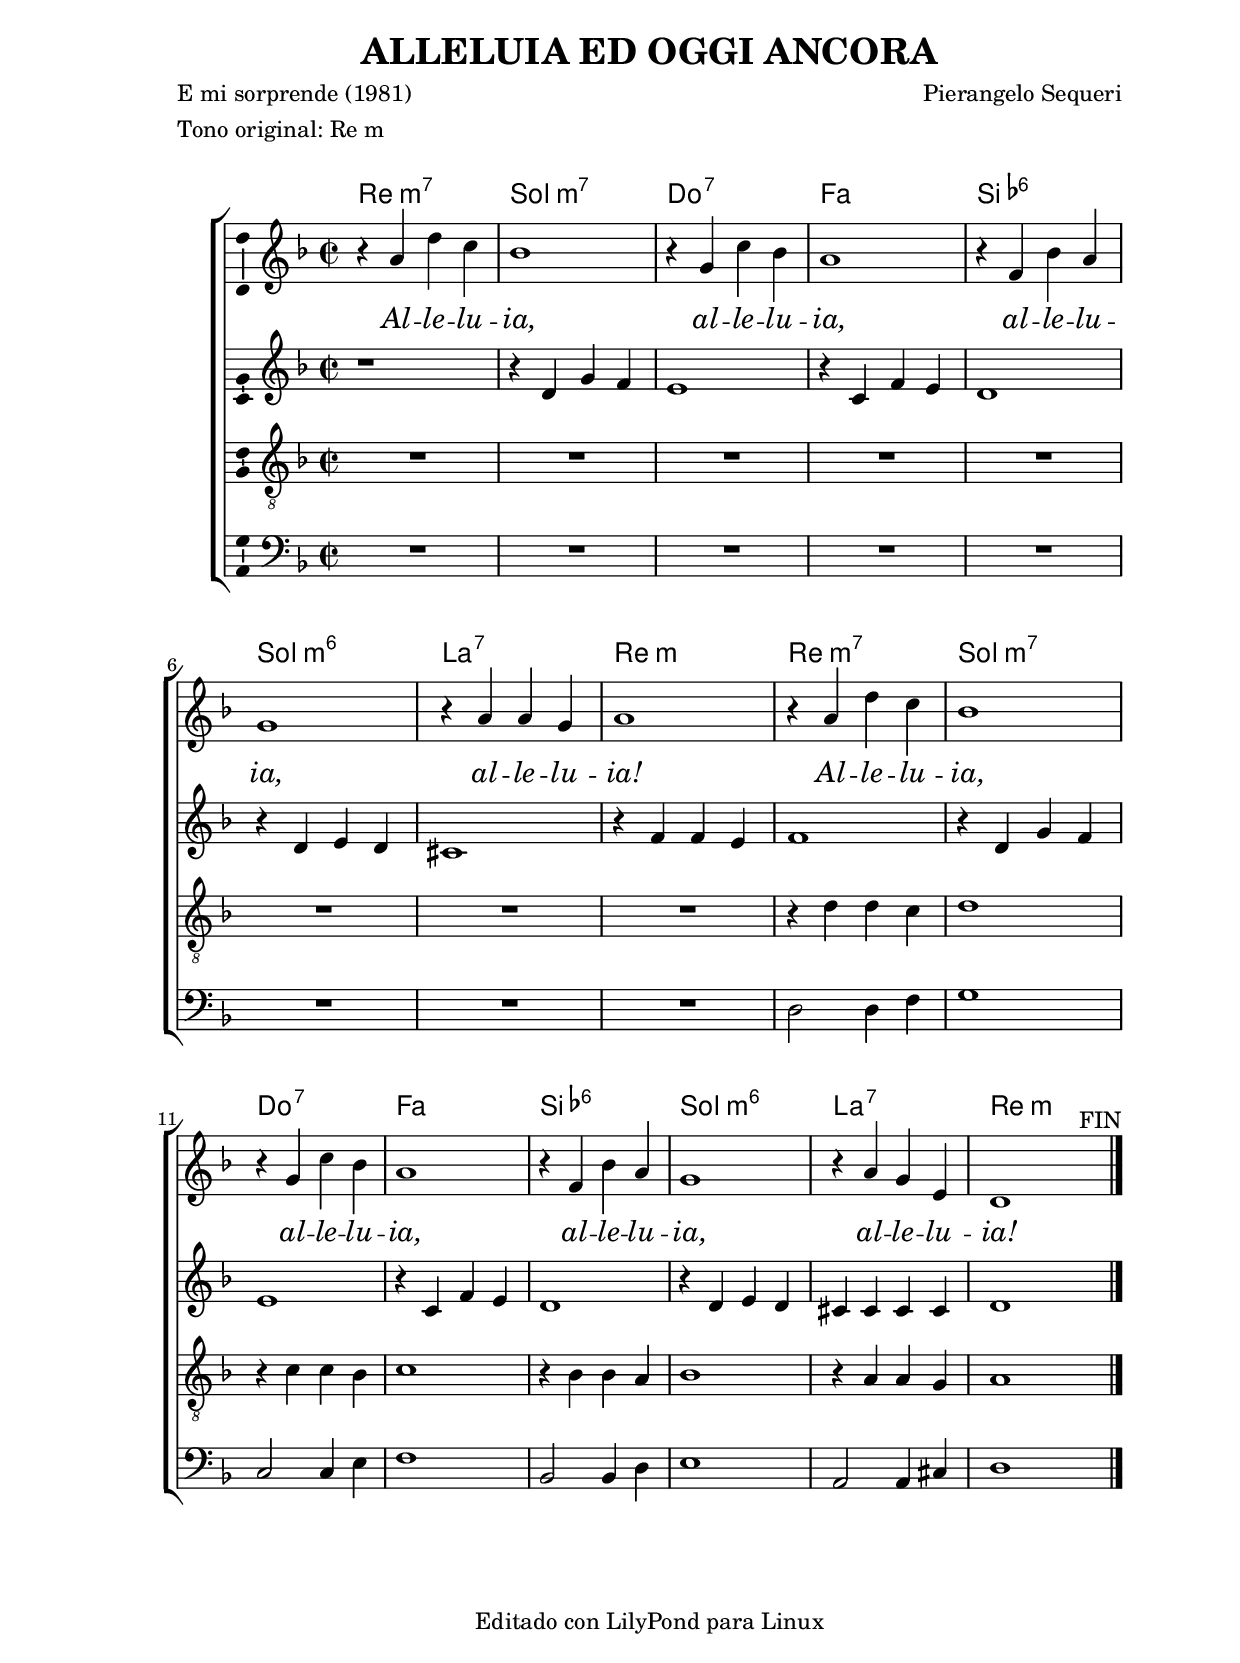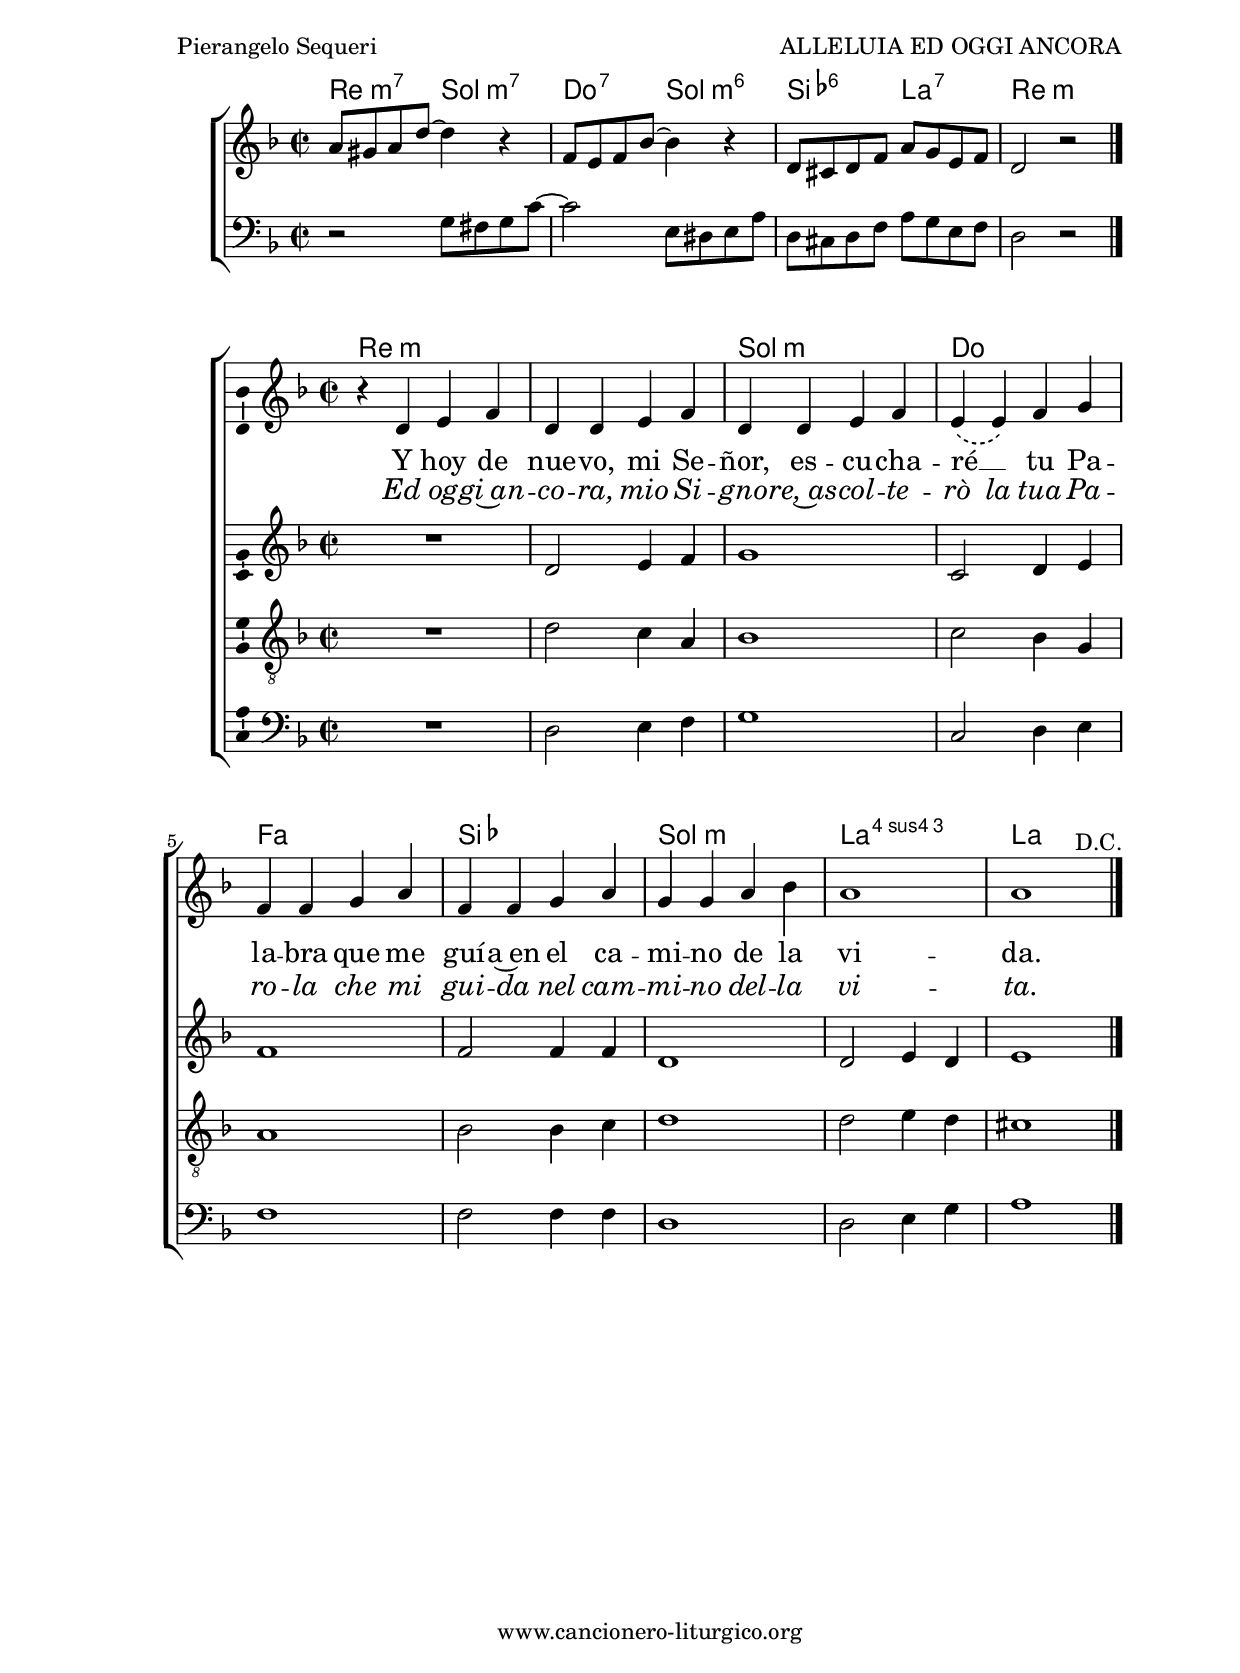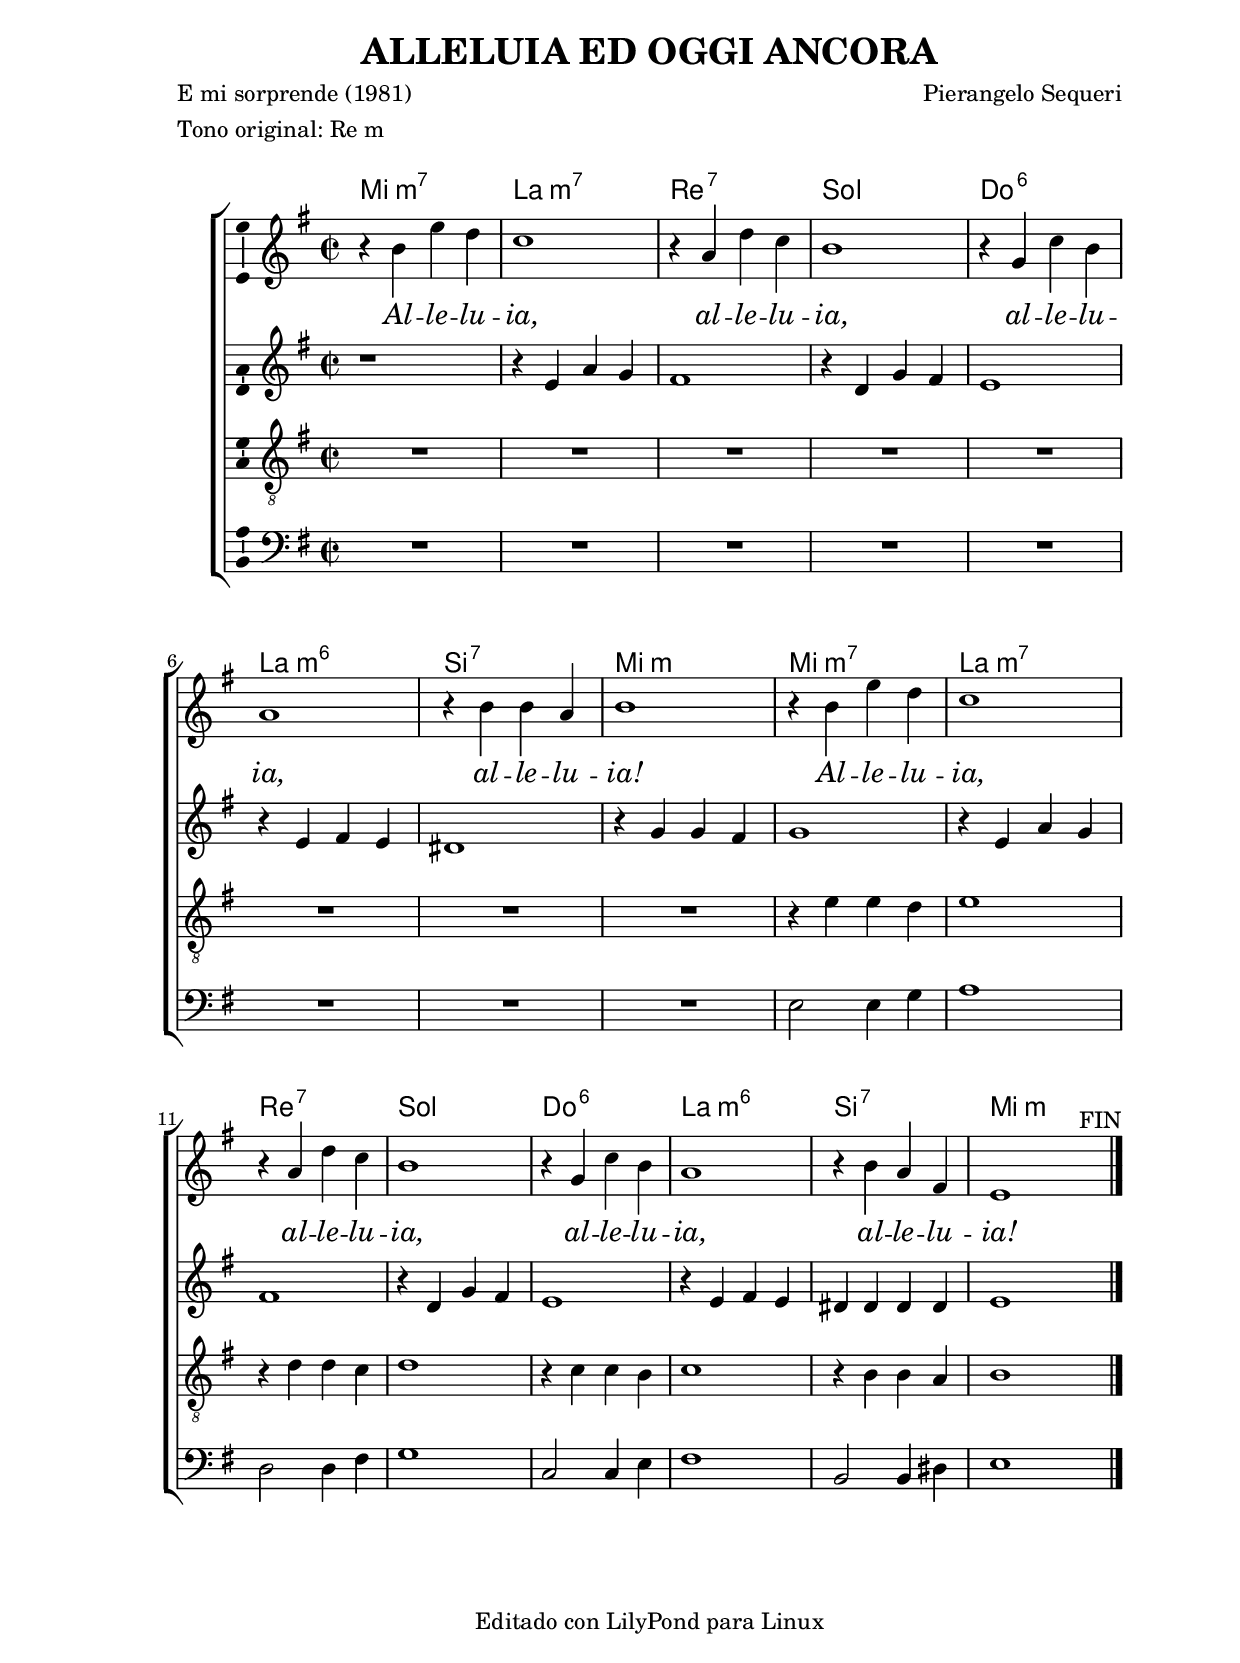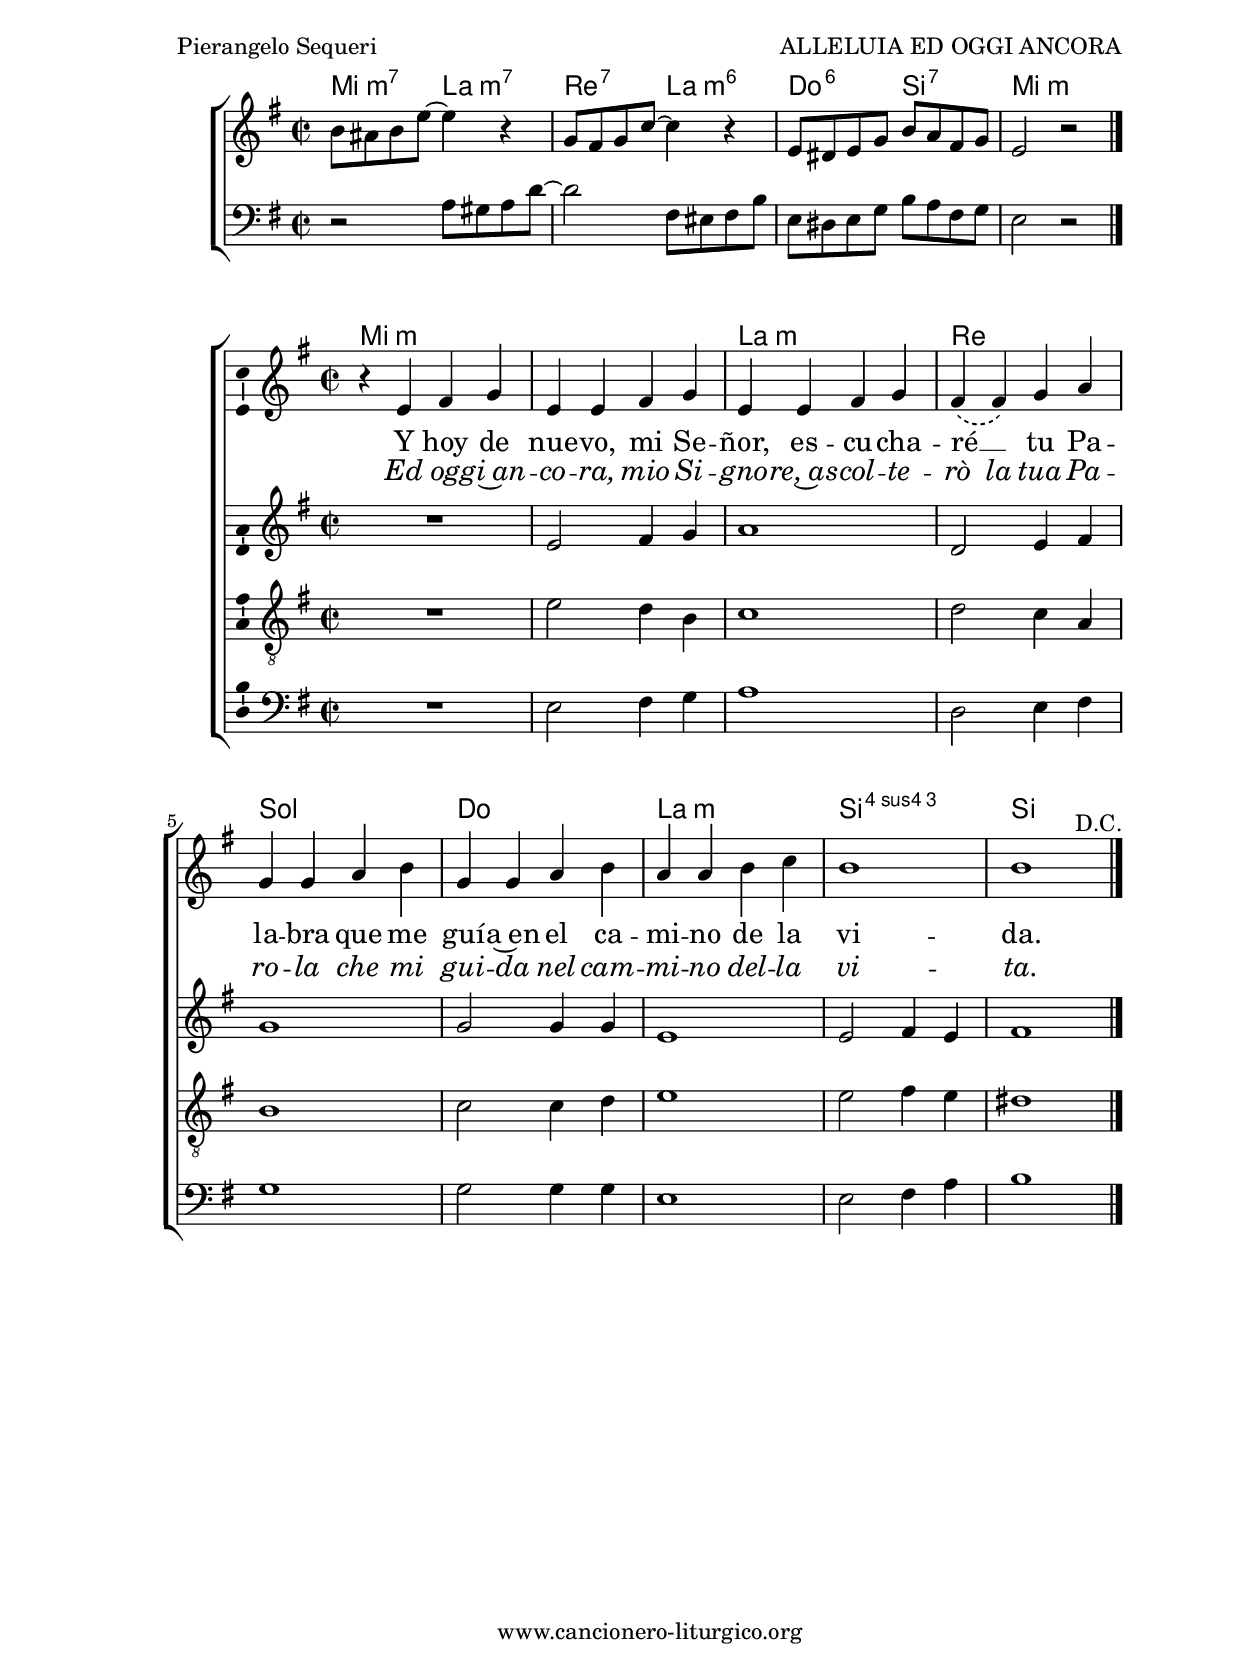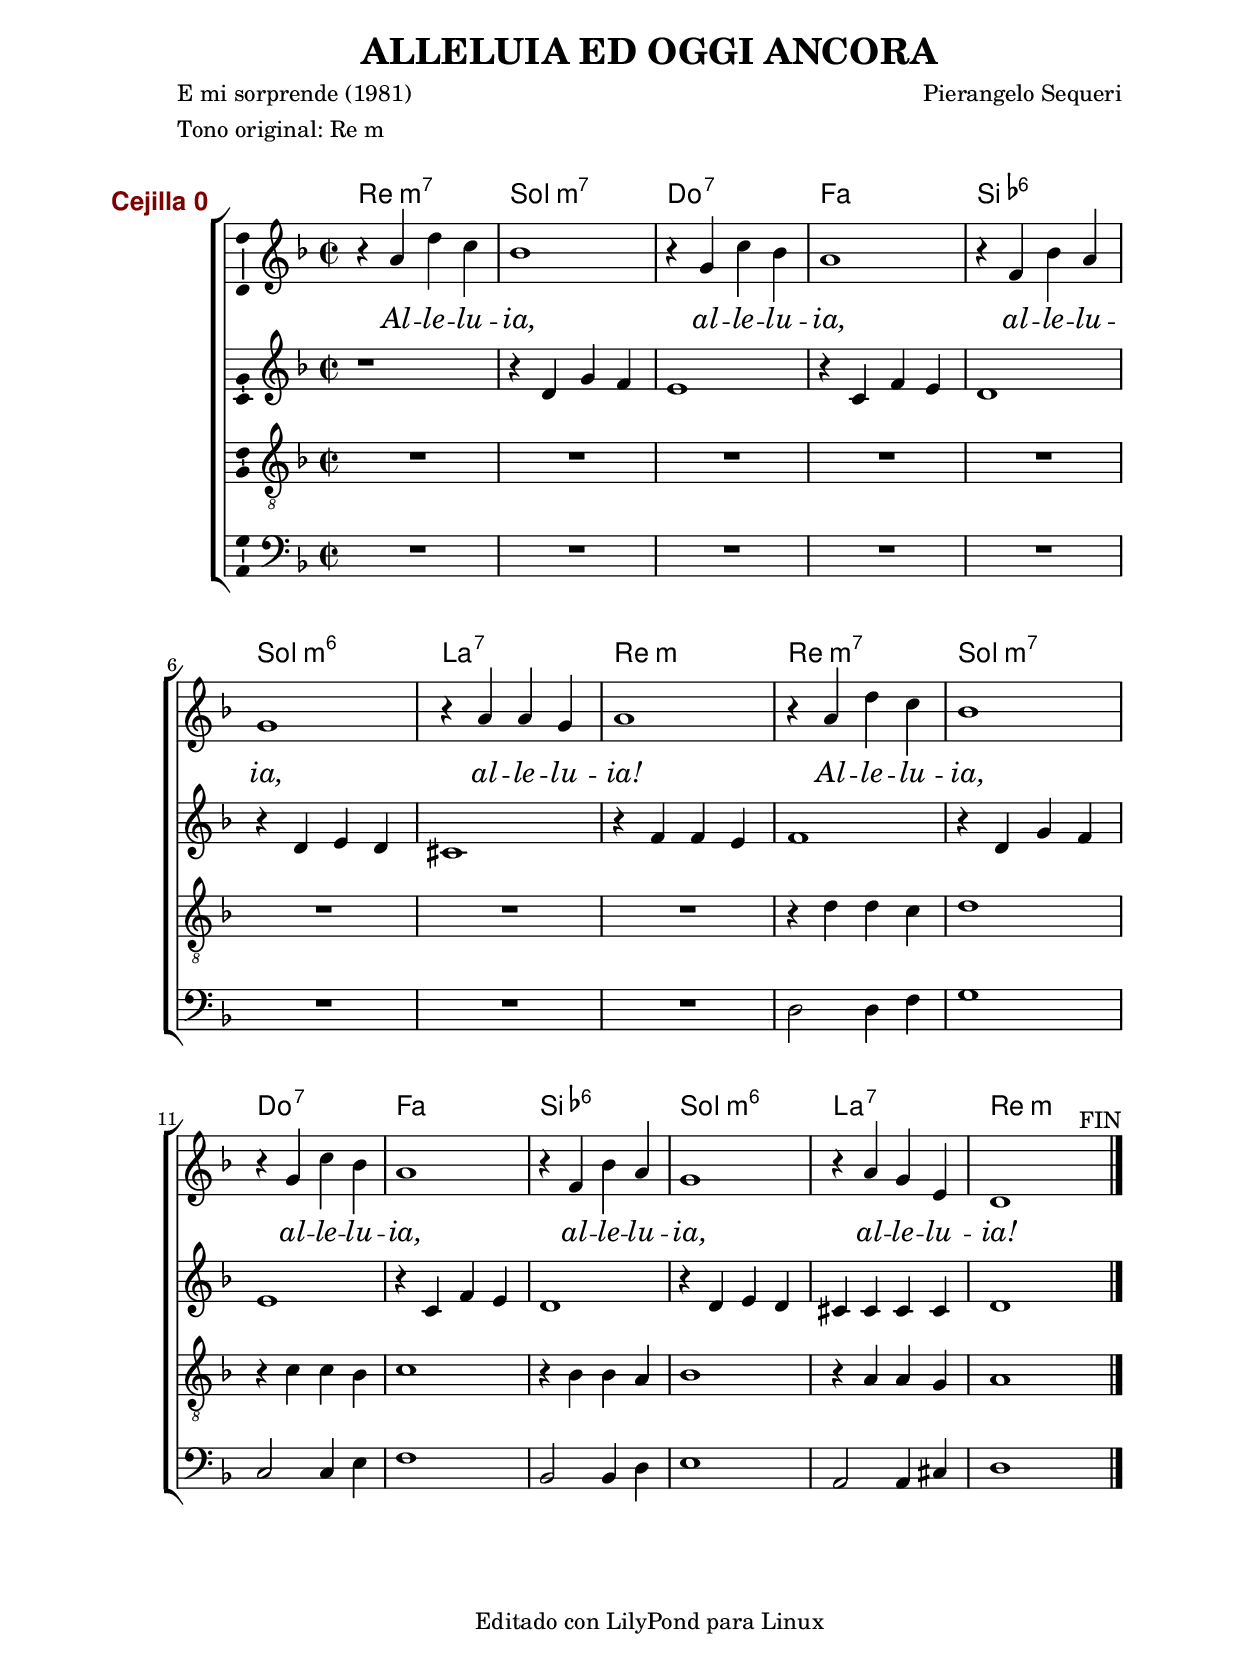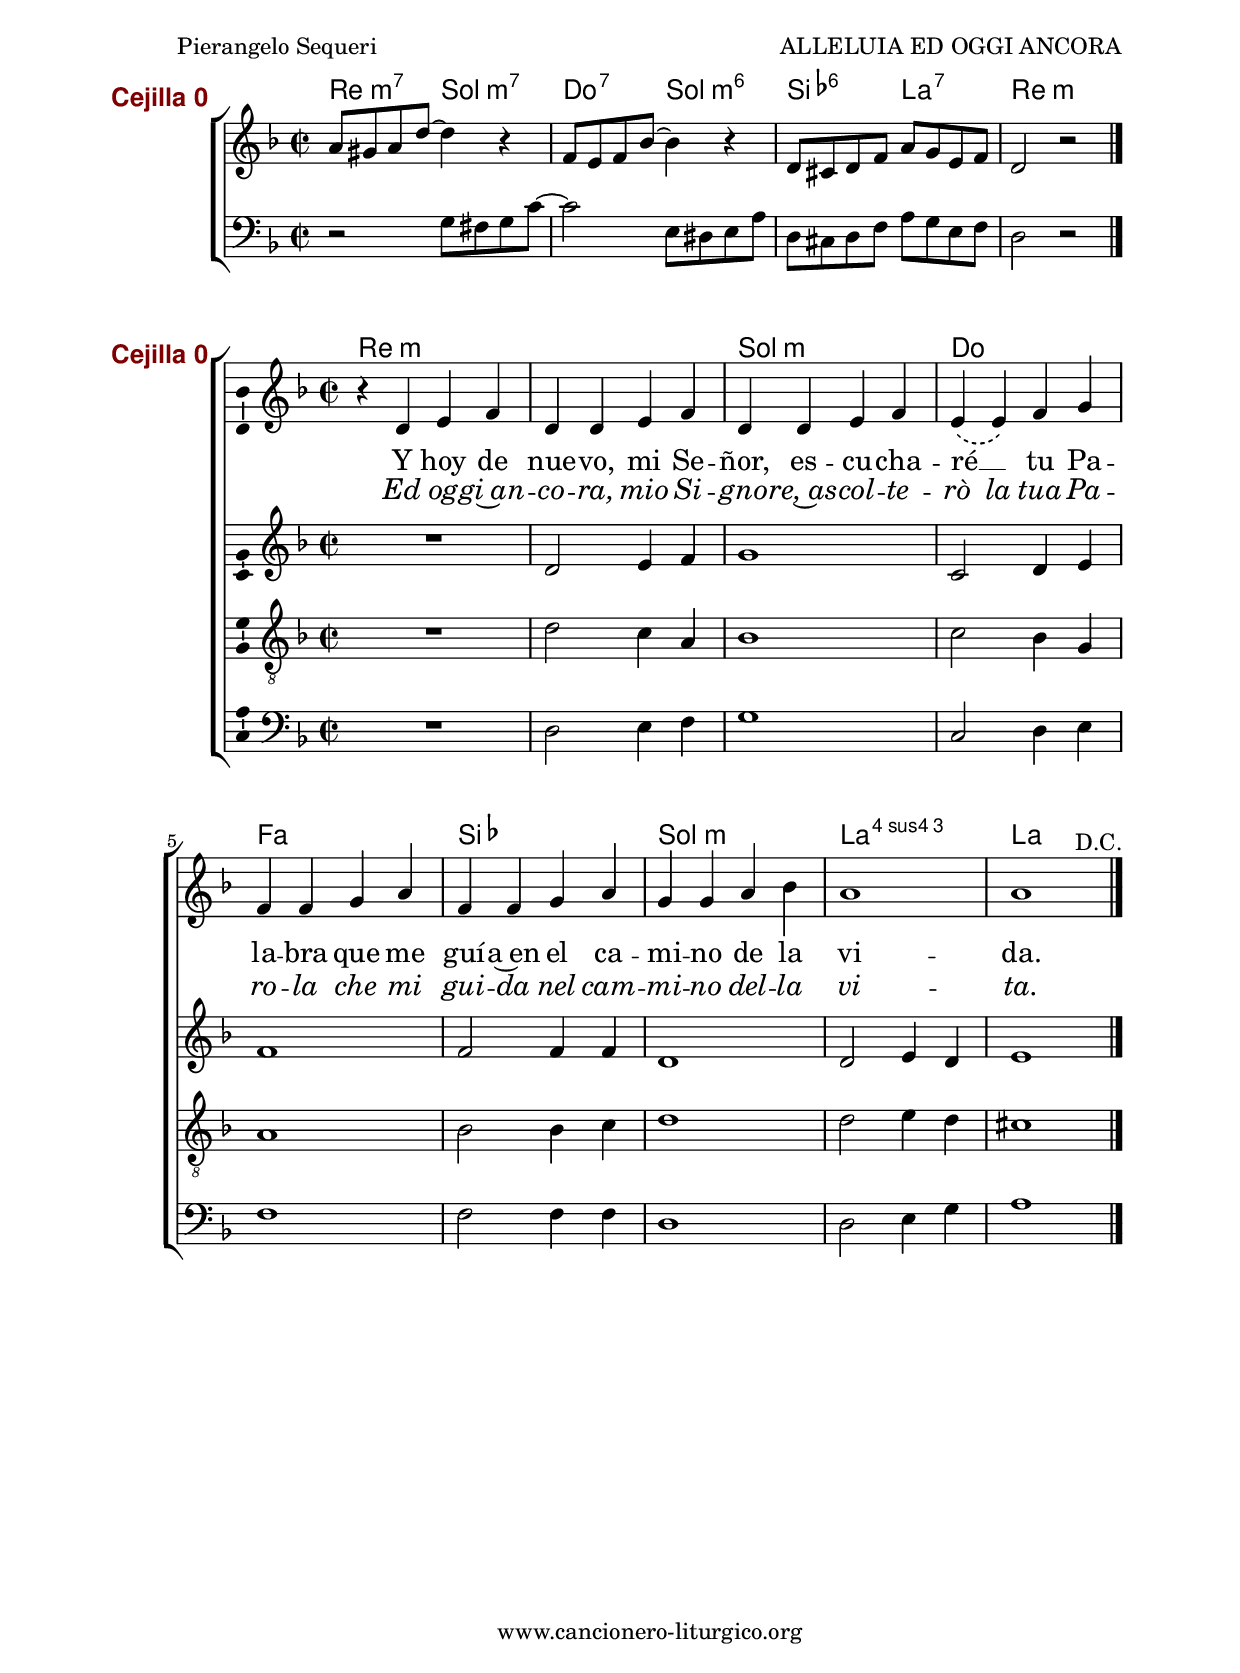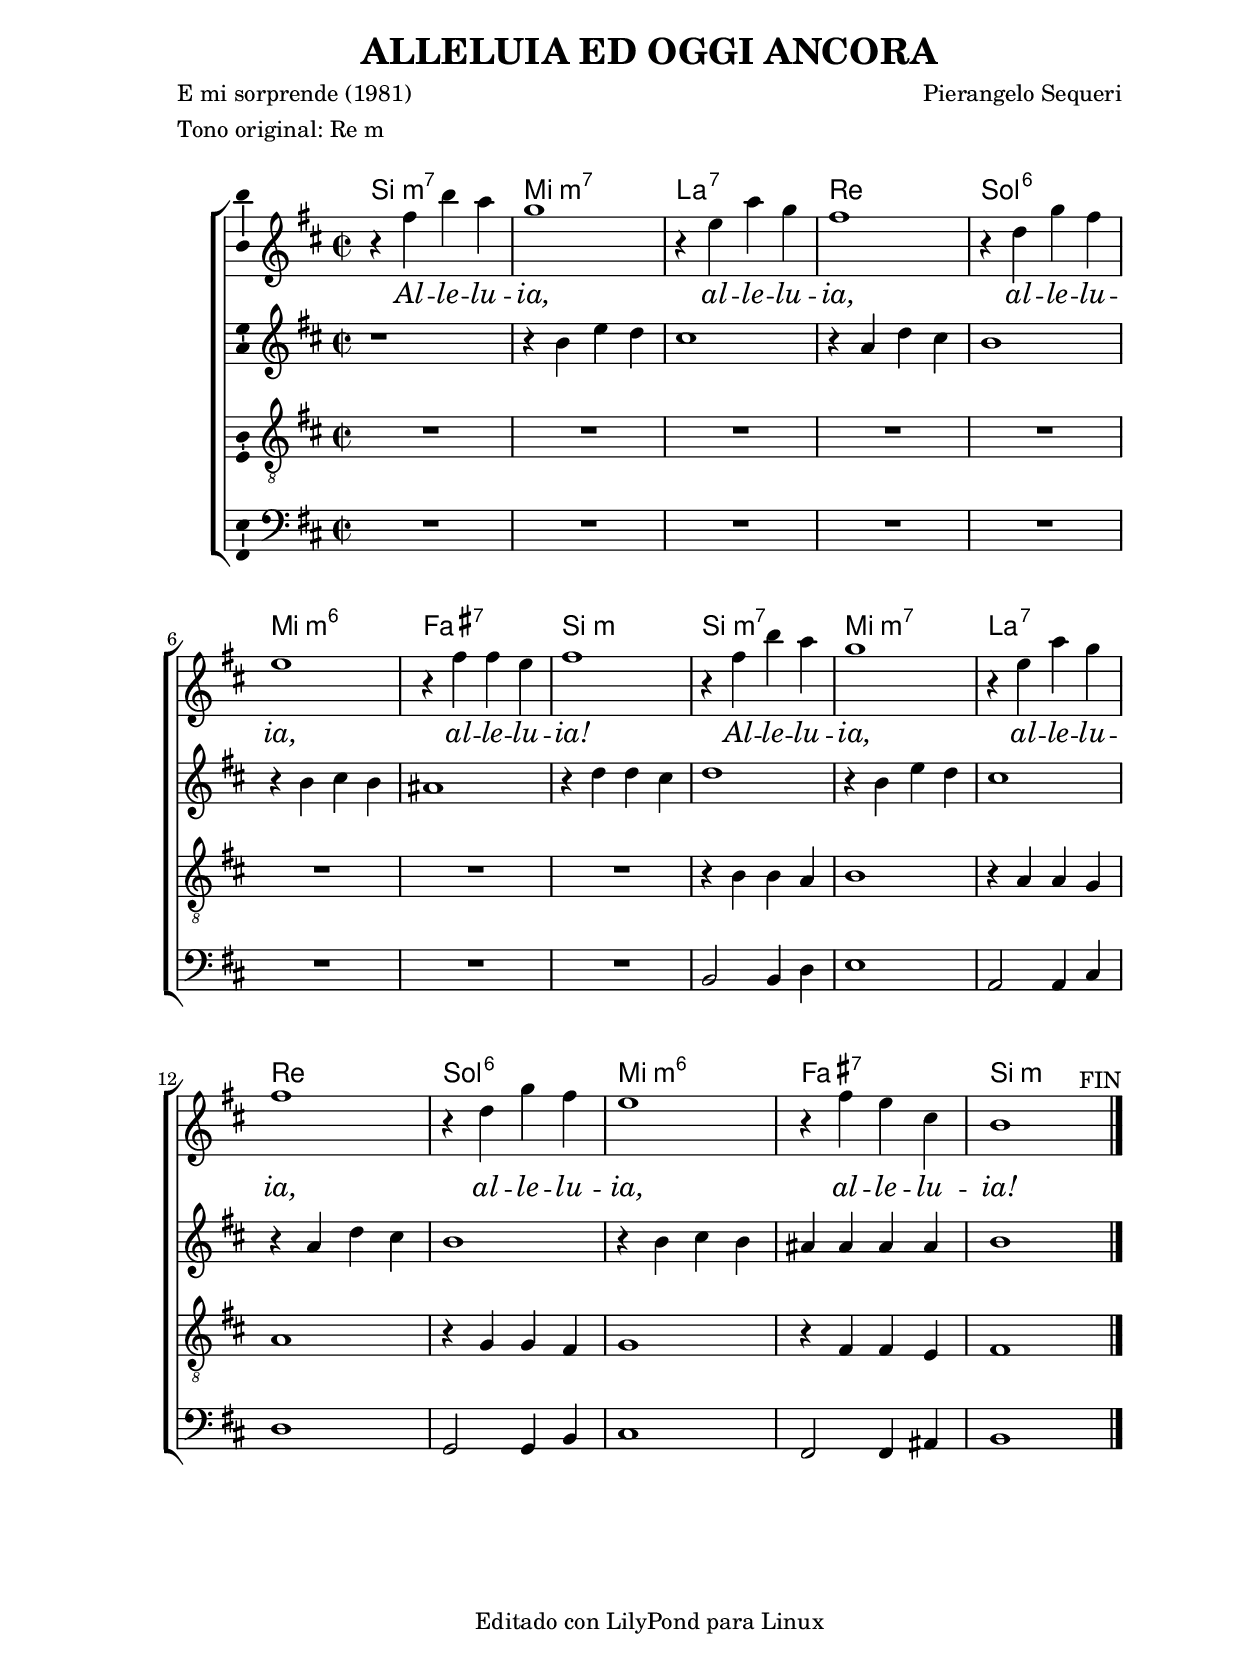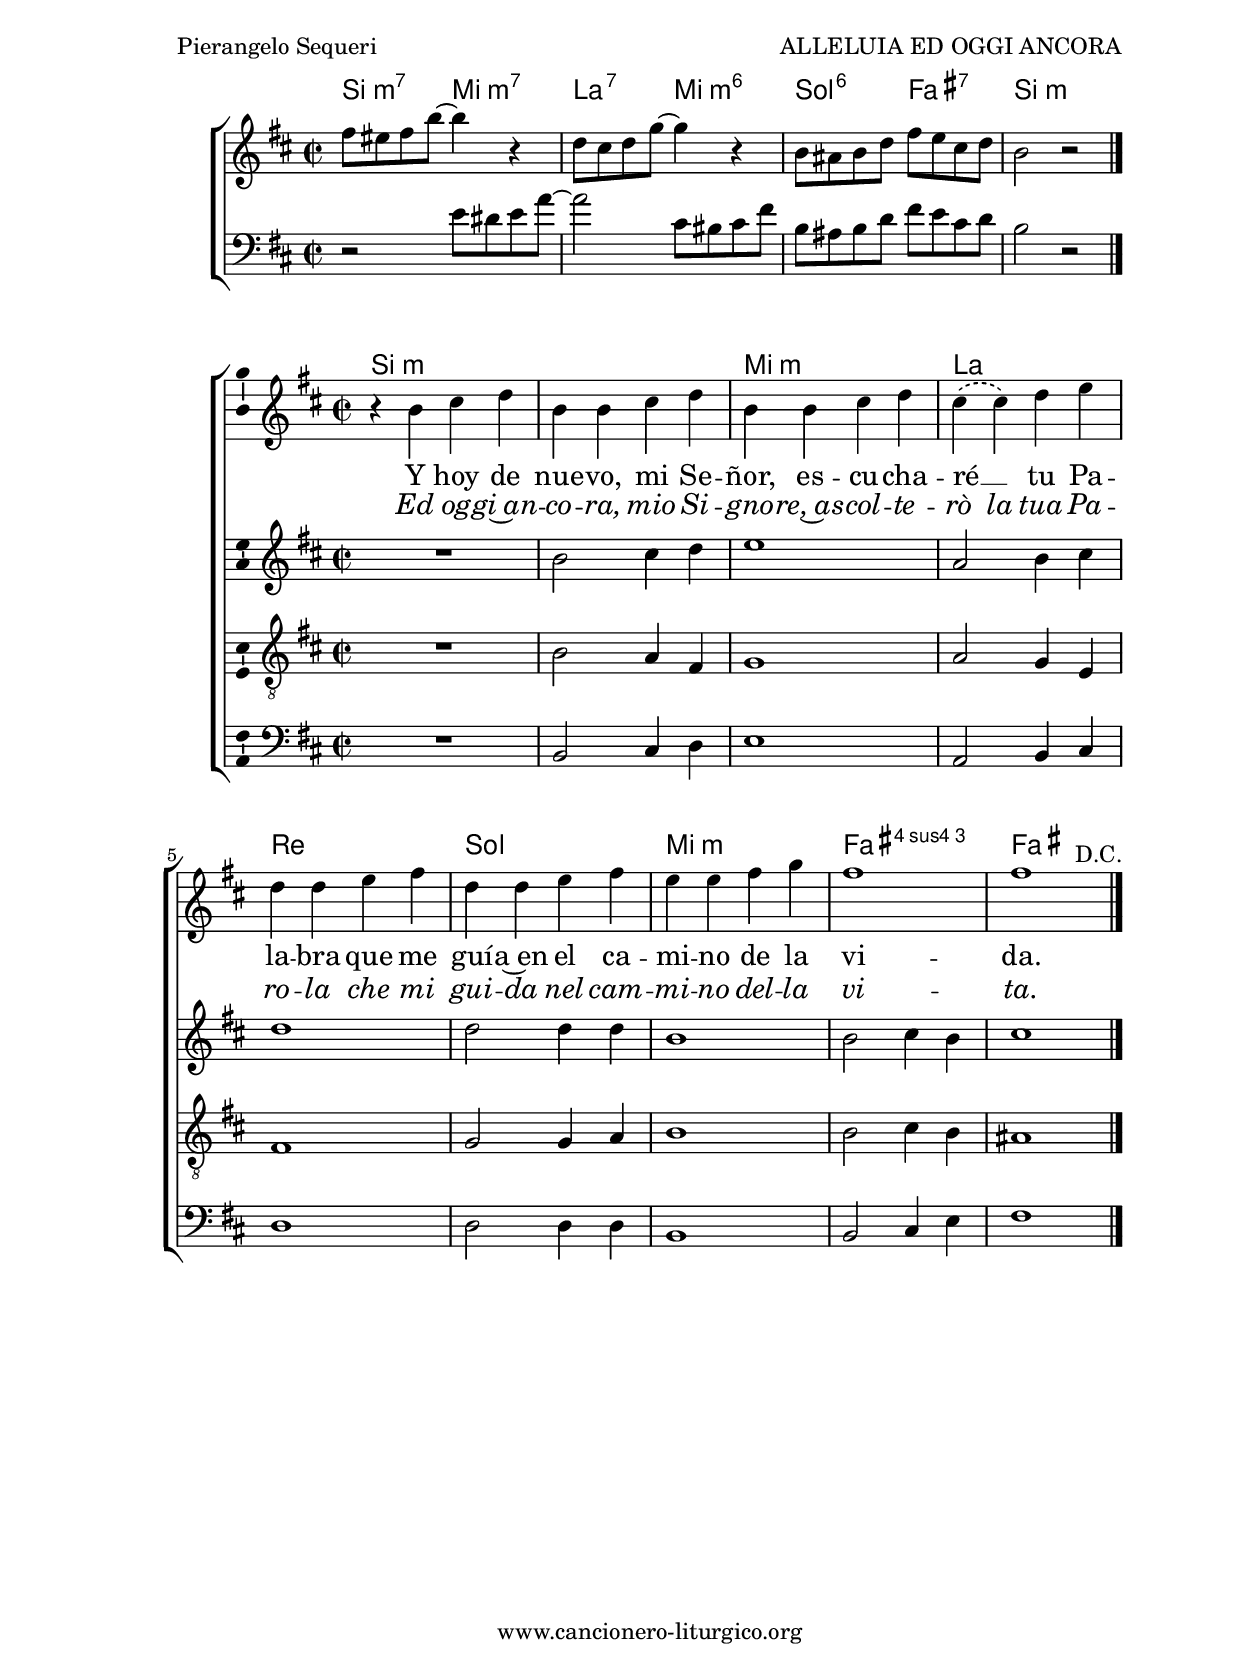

italicas=\override LyricText #'font-shape = #'italic

%versión de lilypond para la que se ha escrito esta partitura:
\version "2.16.0"

	%Tamaño papel
	#(set-default-paper-size "a4")
	%Tamaño partitura
	#(set-global-staff-size 20)
	%No responde al pulsar sobre una nota
	#(ly:set-option 'point-and-click #f)

%parámetros del encabezamiento:
\header {
	title = "ALLELUIA ED OGGI ANCORA"
	subtitle = ""
	composer = "Pierangelo Sequeri"
	poet = "E mi sorprende (1981)"
	meter = "Tono original: Re m"
	arranger = ""
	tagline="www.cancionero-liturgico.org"
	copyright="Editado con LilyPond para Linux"
	tiempo = ""
	usos = "Aleluya"
	letra = ""
	}

%parámetros asociados al papel:
\paper  {
	oddHeaderMarkup = \markup {\fill-line { \on-the-fly #not-first-page \fromproperty #'header:title \on-the-fly #not-first-page \fromproperty #'header:composer }}
	evenHeaderMarkup = \markup {\fill-line { \fromproperty #'header:composer \fromproperty #'header:title }}
	#(set-paper-size "a4")
	print-page-number = ##f
	first-page-number = 1
	print-first-page-number = ##f
%	head-separation = 3.0 \cm
	top-margin = 2.0 \cm
	bottom-margin = 0.5\cm
%%%	bottom-margin = 0.9\cm
	left-margin = 3.0 \cm
	line-width = 16.0 \cm 
	indent = 8\mm
	interscoreline = 2.\mm
	between-system-space = 15\mm
%	para que las partituras no llenen la hoja:
	ragged-bottom = ##t
%	idem para la última hoja:
	ragged-last-bottom = ##f
%	para que las partituras llenen el ancho del papel:
	ragged-last = ##f
	after-title-space = 2.5 \cm
%page-count=1
%system-count=8

	%Flexible Vertical Spacing
%	markup-markup-spacing =
%	#'((basic-distance . 15) (minimum-distance . 15) (padding . 3))
	markup-system-spacing =
	#'((basic-distance . 15) (minimum-distance . 15) (padding . 3))
	system-system-spacing =
	#'((basic-distance . 15) (minimum-distance . 15) (padding . 3))
	score-system-spacing =
	#'((basic-distance . 15) (minimum-distance . 15) (padding . 5))
%	top-system-spacing = % header
%	#'((basic-distance . 8) (minimum-distance . 0) (padding . 0))
%	top-markup-spacing =
%	#'((basic-distance . 20) (minimum-distance . 20) (padding . 0))
	last-bottom-spacing = % footer
	#'((basic-distance . 5) (minimum-distance . 5) (padding . 0))
%	score-markup-spacing =
%	#'((basic-distance . 16) (minimum-distance . 13) (padding . 0))

	}


%parámetros que afectan a toda la partitura:
global =  {
	%clave de sol (G):
	\clef G
	%armadura:
%	\transpose g f
	\key d \minor
	\tempo 2=80
	\set Score.tempoHideNote = ##t
	}


acordes = {
	\italianChords
	\chordmode {
%%%	\transpose ees c
{

d1:m7 g:m7 c:7 f
bes:6 g:m6
a:7 d:m

d1:m7 g:m7 c:7 f
bes:6 g:m6
a:7 d:m

	}
	}
}


melodia = 
%%%	\transpose ees c
{
	\relative c''{
	\time 2/2

\phrasingSlurDashed

r4 a4 d c
bes1
r4 g4 c bes
a1
r4 f4 bes a
g1
r4 a4 a g
a1

r4 a4 d c
bes1
r4 g4 c bes
a1
r4 f4 bes a
g1
r4 a4 g e
d1^"              FIN"

	\bar "|."
	}
	}


melodiados = 
%%%	\transpose ees c
{

	\relative c'{
	\time 2/2

r1
r4 d4 g f
e1
r4 c4 f e
d1
r4 d4 e d
cis1
r4 f4 f e
f1

r4  d4 g f
e1
r4 c4 f e
d1
r4 d4 e d
cis4 cis cis cis
d1

	\bar "|."
	}
	}

melodiatres = 
%%%	\transpose ees c
{
%%%%	%clave de fa (F):
%%%%	\clef F
	\clef "G_8"

	\relative c'{
	\time 2/2

R1*8

r4 d4 d c
d1
r4 c4 c bes
c1
r4 bes4 bes a
bes1
r4 a4 a g
a1

	\bar "|."
	}
	}

melodiacuatro = 
%%%	\transpose ees c
{
%%%%	%clave de fa (F):
	\clef F

	\relative c{
	\time 2/2

R1*8

d2 d4 f
g1
c,2 c4 e
f1
bes,2 bes4 d
e1
a,2 a4 cis
d1

	\bar "|."
	}
	}

textodos = \lyricmode {
\italicas
Al -- le -- lu -- ia, al -- le -- lu -- ia,
al -- le -- lu -- ia, al -- le -- lu -- ia!

Al -- le -- lu -- ia, al -- le -- lu -- ia,
al -- le -- lu -- ia, al -- le -- lu -- ia!
	}


acordesintro = {
	\italianChords
	\chordmode {
%%%	\transpose ees c
{

d2:m7 g:m7 c:7 g:m6 bes:6 a:7 d1:m

	}
	}
}


melodiaintro = 
%%%	\transpose ees c
{
	\relative c''{
	\time 2/2

a8 gis a d~d4 r4
f,8 e f bes~bes4 r4
d,8 cis d f a g e f
d2 r2

	\bar "|."
	}
	}

melodiaintrodos = 
%%%	\transpose ees c
{
%%%%	%clave de fa (F):
	\clef F

	\relative c'{
	\time 2/2

r2 g8 fis g c~
c2 e,8 dis e a
d,8 cis d f a g e f
d2 r2

	\bar "|."
	}
	}


acordesb = {
	\italianChords
	\chordmode {
%%%	\transpose ees c
{

d1:m d:m g:m c f bes g:m a:4 a

	}
	}
}


melodiab = 
%%%	\transpose ees c
{
	\relative c'{
	\time 2/2

\phrasingSlurDashed

r4 d4 e f
d4 d e f
d4 d e f
e4 \(e\) f g
f4 f g a
f4 f g a
g4 g a bes
a1
a1^"          D.C."

	\bar "|."
	}
	}


melodiadosb = 
%%%	\transpose ees c
{

	\relative c'{
	\time 2/2

R1

d2 e4 f
g1
c,2 d4 e
f1
f2 f4 f
d1
d2 e4 d
e1

	\bar "|."
	}
	}

melodiatresb = 
%%%	\transpose ees c
{
%%%%	%clave de fa (F):
%%%%	\clef F
	\clef "G_8"

	\relative c'{
	\time 2/2

R1

d2 c4 a
bes1
c2 bes4 g
a1
bes2 bes4 c
d1
d2 e4 d
cis1

	\bar "|."
	}
	}

melodiacuatrob = 
%%%	\transpose ees c
{
%%%%	%clave de fa (F):
	\clef F

	\relative c{
	\time 2/2

R1

d2 e4 f
g1
c,2 d4 e
f1
f2 f4 f
d1
d2 e4 g
a1

	\bar "|."
	}
	}


textob = \lyricmode {
Y hoy de nue -- vo, mi Se -- ñor, es -- cu -- cha -- ré __ _ tu Pa -- la -- bra
que me guí -- a~en el ca -- mi -- no de la vi -- da.

	}

textodosb = \lyricmode {
\italicas
Ed og -- gi~an -- co -- ra, mio Si -- gno -- re,~as -- col -- te -- rò la tua Pa -- ro -- la
che mi gui -- da nel cam -- mi -- no del -- la vi -- ta.
	}


acordesStaff = \context ChordNames = acordesStaff <<
	\set chordChanges = ##t
	\acordes
	>>

acordesintroStaff = \context ChordNames = acordesintroStaff <<
	\set chordChanges = ##t
	\acordesintro
	>>

acordesbStaff = \context ChordNames = acordesbStaff <<
	\set chordChanges = ##t
	\acordesb
	>>


%%%%%%%%%%%%%%%%%%%%%%%%%%%%%%%%%%% CEJILLA %%%%%%%%%%%%%%%%%%%%%%%%%%%%%%%%%%%
acordescejilla = {
%%%	\override ChordNames.ChordName #'font-size = #-1
%%%	\override ChordNames.ChordName #'font-series = #'bold
	\transpose c c {
		\acordes
		}
	}

acordescejillaStaff = \context ChordNames = acordescejillaStaff <<
	\set Staff.instrumentName = \markup \with-color #darkred \larger \bold \sans "Cejilla 0"
	\set chordChanges = ##t
	\acordescejilla
	>>
acordesintrocejilla = {
%%%	\override ChordNames.ChordName #'font-size = #-1
%%%	\override ChordNames.ChordName #'font-series = #'bold
	\transpose c c {
		\acordesintro
		}
	}

acordesintrocejillaStaff = \context ChordNames = acordesintrocejillaStaff <<
	\set Staff.instrumentName = \markup \with-color #darkred \larger \bold \sans "Cejilla 0"
	\set chordChanges = ##t
	\acordesintrocejilla
	>>
acordesbcejilla = {
%%%	\override ChordNames.ChordName #'font-size = #-1
%%%	\override ChordNames.ChordName #'font-series = #'bold
	\transpose c c {
		\acordesb
		}
	}

acordesbcejillaStaff = \context ChordNames = acordesbcejillaStaff <<
	\set Staff.instrumentName = \markup \with-color #darkred \larger \bold \sans "Cejilla 0"
	\set chordChanges = ##t
	\acordesbcejilla
	>>
%%%%%%%%%%%%%%%%%%%%%%%%%%%%%%%%%%% CEJILLA %%%%%%%%%%%%%%%%%%%%%%%%%%%%%%%%%%%



vozStaff = \context Voice = vozStaff
\with {\consists "Ambitus_engraver"}
<<
%	\set Staff.instrumentName = ""
%	\set Staff.shortInstrumentName = ""
%	\set Staff.midiInstrument = #"clarinet"
%	\set Staff.midiInstrument = #"cello"
	\set Staff.midiInstrument = #"flute"
%	\set Staff.midiInstrument = #"electric guitar (jazz)"
%	\set Staff.midiInstrument = #"english horn"
%	\set Staff.midiInstrument = #"violin"
%	\set Staff.midiInstrument = #"glockenspiel"
	\set Staff.midiMinimumVolume = #0.7
	\set Staff.midiMaximumVolume = #0.9
	\global
	\melodia
	>>

vozdosStaff = \context Voice = vozdosStaff
\with {\consists "Ambitus_engraver"}
<<
	\override Staff.StaffSymbol #'staff-space = #(magstep -0.35)
	\set Staff.midiInstrument = #"english horn"
	\set Staff.midiMinimumVolume = #0.7
	\set Staff.midiMaximumVolume = #0.9
	\global
	\melodiados
	>>

voztresStaff = \context Voice = voztresStaff
\with {\consists "Ambitus_engraver"}
<<
	\override Staff.StaffSymbol #'staff-space = #(magstep -0.35)
	\set Staff.midiInstrument = #"violin"
	\set Staff.midiMinimumVolume = #0.7
	\set Staff.midiMaximumVolume = #0.9
	\global
	\relative c' \melodiatres
	>>

vozcuatroStaff = \context Voice = vozcuatroStaff
\with {\consists "Ambitus_engraver"}
<<
	\override Staff.StaffSymbol #'staff-space = #(magstep -0.35)
	\set Staff.midiInstrument = #"flute"
	\set Staff.midiMinimumVolume = #0.7
	\set Staff.midiMaximumVolume = #0.9
	\global
	\relative c' \melodiacuatro
	>>

textodosStaff = \context Lyrics = textodosStaff <<
	\lyricsto vozStaff \textodos
	>>


vozintroStaff = \context Voice = vozintroStaff
<<
	\override Staff.StaffSymbol #'staff-space = #(magstep -0.35)
	\set Staff.midiInstrument = #"english horn"
	\set Staff.midiMinimumVolume = #0.7
	\set Staff.midiMaximumVolume = #0.9
	\global
	\melodiaintro
	>>

vozintrodosStaff = \context Voice = vozintrodosStaff
<<
	\override Staff.StaffSymbol #'staff-space = #(magstep -0.35)
	\set Staff.midiInstrument = #"english horn"
	\set Staff.midiMinimumVolume = #0.7
	\set Staff.midiMaximumVolume = #0.9
	\global
	\melodiaintrodos
	>>


vozbStaff = \context Voice = vozbStaff
\with {\consists "Ambitus_engraver"}
<<
%	\set Staff.instrumentName = ""
%	\set Staff.shortInstrumentName = ""
%	\set Staff.midiInstrument = #"clarinet"
%	\set Staff.midiInstrument = #"cello"
	\set Staff.midiInstrument = #"flute"
%	\set Staff.midiInstrument = #"electric guitar (jazz)"
%	\set Staff.midiInstrument = #"english horn"
%	\set Staff.midiInstrument = #"violin"
%	\set Staff.midiInstrument = #"glockenspiel"
	\set Staff.midiMinimumVolume = #0.7
	\set Staff.midiMaximumVolume = #0.9
	\global
	\melodiab
	>>

vozdosbStaff = \context Voice = vozdosbStaff
\with {\consists "Ambitus_engraver"}
<<
	\override Staff.StaffSymbol #'staff-space = #(magstep -0.35)
	\set Staff.midiInstrument = #"english horn"
	\set Staff.midiMinimumVolume = #0.7
	\set Staff.midiMaximumVolume = #0.9
	\global
	\melodiadosb
	>>

voztresbStaff = \context Voice = voztresbStaff
\with {\consists "Ambitus_engraver"}
<<
	\override Staff.StaffSymbol #'staff-space = #(magstep -0.35)
	\set Staff.midiInstrument = #"violin"
	\set Staff.midiMinimumVolume = #0.7
	\set Staff.midiMaximumVolume = #0.9
	\global
	\relative c' \melodiatresb
	>>

vozcuatrobStaff = \context Voice = vozcuatrobStaff
\with {\consists "Ambitus_engraver"}
<<
	\override Staff.StaffSymbol #'staff-space = #(magstep -0.35)
	\set Staff.midiInstrument = #"flute"
	\set Staff.midiMinimumVolume = #0.7
	\set Staff.midiMaximumVolume = #0.9
	\global
	\relative c' \melodiacuatrob
	>>

textobStaff = \context Lyrics = textobStaff <<
	\lyricsto vozbStaff \textob
	>>

textodosbStaff = \context Lyrics = textodosbStaff <<
	\lyricsto vozbStaff \textodosb
	>>


\book {
	\score {
		\context ChoirStaff {
%			\override StaffGroup.SystemStartBracket #'collapse-height = #1
%			\override Score.SystemStartBar #'collapse-height = #1
			<<
			\acordesStaff
			\vozStaff
			\textodosStaff
			\vozdosStaff
			\voztresStaff
			\vozcuatroStaff
			>>
			}
		\layout {
	    		\context {
				\Lyrics
				\override LyricText #'font-size = #2
				}
	   		 \context {
				\Score
				\override StaffSymbol #'staff-space = #(magstep +3)
				}
			}
		}
	\score {
		\context ChoirStaff {
%			\override StaffGroup.SystemStartBracket #'collapse-height = #1
%			\override Score.SystemStartBar #'collapse-height = #1
			<<
			\acordesintroStaff
			\vozintroStaff
			\vozintrodosStaff
			>>
			}
		\layout {
system-count=1
	    		\context {
				\Lyrics
				\override LyricText #'font-size = #2
				}
	   		 \context {
				\Score
				\override StaffSymbol #'staff-space = #(magstep +3)
				}
			}
		}
	\score {
		\context ChoirStaff {
%			\override StaffGroup.SystemStartBracket #'collapse-height = #1
%			\override Score.SystemStartBar #'collapse-height = #1
			<<
			\acordesbStaff
			\vozbStaff
			\textobStaff
			\textodosbStaff
			\vozdosbStaff
			\voztresbStaff
			\vozcuatrobStaff
			>>
			}
		\layout {
	    		\context {
				\Lyrics
				\override LyricText #'font-size = #2
				}
	   		 \context {
				\Score
				\override StaffSymbol #'staff-space = #(magstep +3)
				}
			}
		}
	\score {
		\unfoldRepeats
		\context ChoirStaff {
			<<
			\acordesStaff
			\vozStaff
			\vozdosStaff
			\voztresStaff
			\vozcuatroStaff
			>>
			<<
			\acordesintroStaff
			\vozintroStaff
			\vozintrodosStaff
			>>
			<<
			\acordesbStaff
			\vozbStaff
			\vozdosbStaff
			\voztresbStaff
			\vozcuatrobStaff
			>>
			}
		\midi {
	  		\context {
	  			\Score
				tempoWholesPerMinute = #(ly:make-moment 70 4)
				}
			}
		}
	}


%Partitura para guitarra
#(define output-suffix "G")
\book {
	\score {
		\context ChoirStaff {
%			\override StaffGroup.SystemStartBracket #'collapse-height = #1
%			\override Score.SystemStartBar #'collapse-height = #1
			<<
			\acordescejillaStaff
			\vozStaff
			\textodosStaff
			\vozdosStaff
			\voztresStaff
			\vozcuatroStaff
			>>
			}
		\layout {
%%%%%%%%%%%%%%%%%%%%%%%%%%%%%%%%%%% CEJILLA %%%%%%%%%%%%%%%%%%%%%%%%%%%%%%%%%%%
			\context {
				\ChordNames \consists Instrument_name_engraver
				}
%%%%%%%%%%%%%%%%%%%%%%%%%%%%%%%%%%% CEJILLA %%%%%%%%%%%%%%%%%%%%%%%%%%%%%%%%%%%
	    		\context {
				\Lyrics
				\override LyricText #'font-size = #2
				}
	   		 \context {
				\Score
				\override StaffSymbol #'staff-space = #(magstep +3)
				}
			}
		}
	\score {
		\context ChoirStaff {
%			\override StaffGroup.SystemStartBracket #'collapse-height = #1
%			\override Score.SystemStartBar #'collapse-height = #1
			<<
			\acordesintrocejillaStaff
			\vozintroStaff
			\vozintrodosStaff
			>>
			}
		\layout {
system-count=1
%%%%%%%%%%%%%%%%%%%%%%%%%%%%%%%%%%% CEJILLA %%%%%%%%%%%%%%%%%%%%%%%%%%%%%%%%%%%
			\context {
				\ChordNames \consists Instrument_name_engraver
				}
%%%%%%%%%%%%%%%%%%%%%%%%%%%%%%%%%%% CEJILLA %%%%%%%%%%%%%%%%%%%%%%%%%%%%%%%%%%%
	    		\context {
				\Lyrics
				\override LyricText #'font-size = #2
				}
	   		 \context {
				\Score
				\override StaffSymbol #'staff-space = #(magstep +3)
				}
			}
		}
	\score {
		\context ChoirStaff {
%			\override StaffGroup.SystemStartBracket #'collapse-height = #1
%			\override Score.SystemStartBar #'collapse-height = #1
			<<
			\acordesbcejillaStaff
			\vozbStaff
			\textobStaff
			\textodosbStaff
			\vozdosbStaff
			\voztresbStaff
			\vozcuatrobStaff
			>>
			}
		\layout {
%%%%%%%%%%%%%%%%%%%%%%%%%%%%%%%%%%% CEJILLA %%%%%%%%%%%%%%%%%%%%%%%%%%%%%%%%%%%
			\context {
				\ChordNames \consists Instrument_name_engraver
				}
%%%%%%%%%%%%%%%%%%%%%%%%%%%%%%%%%%% CEJILLA %%%%%%%%%%%%%%%%%%%%%%%%%%%%%%%%%%%
	    		\context {
				\Lyrics
				\override LyricText #'font-size = #2
				}
	   		 \context {
				\Score
				\override StaffSymbol #'staff-space = #(magstep +3)
				}
			}
		}
	}


#(define output-suffix "C")
\book {
	\score {
		\context ChoirStaff {
%			\override StaffGroup.SystemStartBracket #'collapse-height = #1
%			\override Score.SystemStartBar #'collapse-height = #1
\transpose c d
			<<
			\acordesStaff
			\vozStaff
			\textodosStaff
			\vozdosStaff
			\voztresStaff
			\vozcuatroStaff
			>>
			}
		\layout {
	    		\context {
				\Lyrics
				\override LyricText #'font-size = #2
				}
	   		 \context {
				\Score
				\override StaffSymbol #'staff-space = #(magstep +3)
				}
			}
		}
	\score {
		\context ChoirStaff {
%			\override StaffGroup.SystemStartBracket #'collapse-height = #1
%			\override Score.SystemStartBar #'collapse-height = #1
\transpose c d
			<<
			\acordesintroStaff
			\vozintroStaff
			\vozintrodosStaff
			>>
			}
		\layout {
system-count=1
	    		\context {
				\Lyrics
				\override LyricText #'font-size = #2
				}
	   		 \context {
				\Score
				\override StaffSymbol #'staff-space = #(magstep +3)
				}
			}
		}
	\score {
		\context ChoirStaff {
%			\override StaffGroup.SystemStartBracket #'collapse-height = #1
%			\override Score.SystemStartBar #'collapse-height = #1
\transpose c d
			<<
			\acordesbStaff
			\vozbStaff
			\textobStaff
			\textodosbStaff
			\vozdosbStaff
			\voztresbStaff
			\vozcuatrobStaff
			>>
			}
		\layout {
	    		\context {
				\Lyrics
				\override LyricText #'font-size = #2
				}
	   		 \context {
				\Score
				\override StaffSymbol #'staff-space = #(magstep +3)
				}
			}
		}
	}


#(define output-suffix "S")
\book {
	\score {
		\context ChoirStaff {
%			\override StaffGroup.SystemStartBracket #'collapse-height = #1
%			\override Score.SystemStartBar #'collapse-height = #1
\transpose c a
			<<
			\acordesStaff
			\vozStaff
			\textodosStaff
			\vozdosStaff
\transpose a a,
			\voztresStaff
\transpose a a,
			\vozcuatroStaff
			>>
			}
		\layout {
	    		\context {
				\Lyrics
				\override LyricText #'font-size = #2
				}
	   		 \context {
				\Score
				\override StaffSymbol #'staff-space = #(magstep +3)
				}
			}
		}
	\score {
		\context ChoirStaff {
%			\override StaffGroup.SystemStartBracket #'collapse-height = #1
%			\override Score.SystemStartBar #'collapse-height = #1
\transpose c a
			<<
			\acordesintroStaff
			\vozintroStaff
			\vozintrodosStaff
			>>
			}
		\layout {
system-count=1
	    		\context {
				\Lyrics
				\override LyricText #'font-size = #2
				}
	   		 \context {
				\Score
				\override StaffSymbol #'staff-space = #(magstep +3)
				}
			}
		}
	\score {
		\context ChoirStaff {
%			\override StaffGroup.SystemStartBracket #'collapse-height = #1
%			\override Score.SystemStartBar #'collapse-height = #1
\transpose c a
			<<
			\acordesbStaff
			\vozbStaff
			\textobStaff
			\textodosbStaff
			\vozdosbStaff
\transpose a a,
			\voztresbStaff
\transpose a a,
			\vozcuatrobStaff
			>>
			}
		\layout {
	    		\context {
				\Lyrics
				\override LyricText #'font-size = #2
				}
	   		 \context {
				\Score
				\override StaffSymbol #'staff-space = #(magstep +3)
				}
			}
		}
	}


